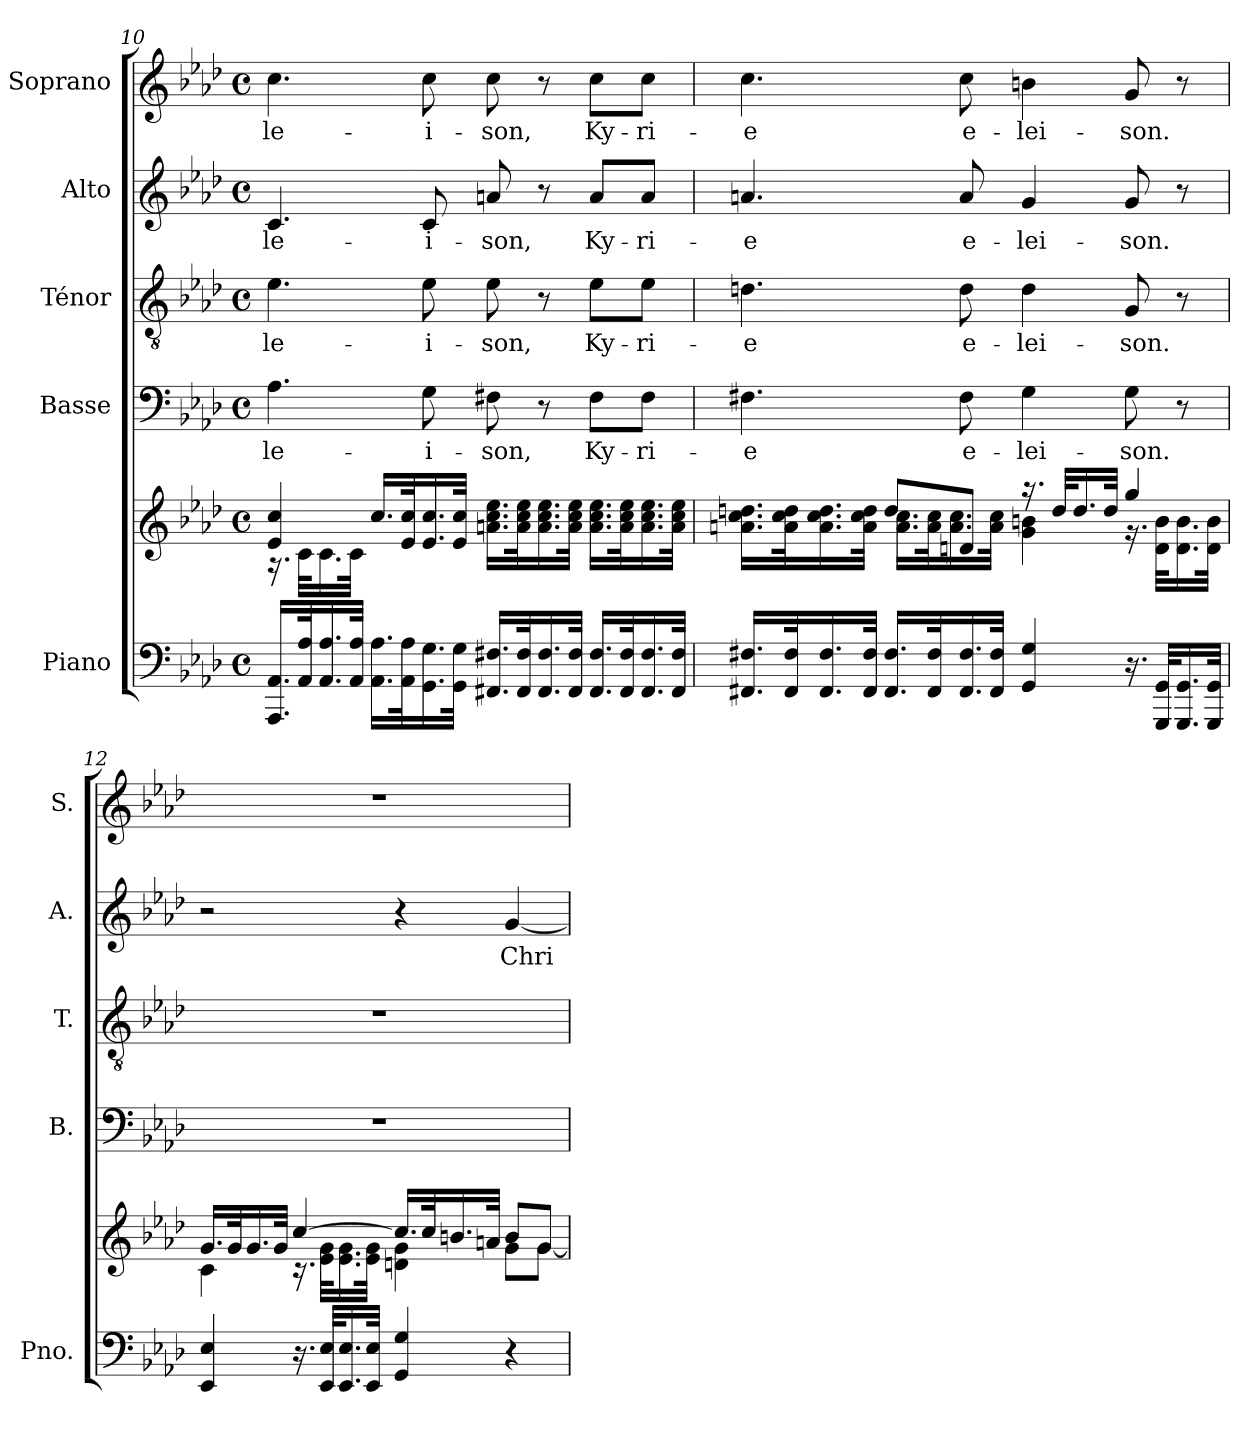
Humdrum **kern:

**kern	**kern	**kern	**text	**kern	**text	**kern	**text	**kern	**text
*part5	*part5	*part4	*part4	*part3	*part3	*part2	*part2	*part1	*part1
*staff6	*staff5	*staff4	*staff4	*staff3	*staff3	*staff2	*staff2	*staff1	*staff1
*I"Piano	*	*I"Basse	*	*I"Ténor	*	*I"Alto	*	*I"Soprano	*
*I'Pno.	*	*I'B.	*	*I'T.	*	*I'A.	*	*I'S.	*
!!LO:LB:g=z
*clefF4	*clefG2	*clefF4	*	*clefGv2	*	*clefG2	*	*clefG2	*
*	*	*	*	*ITrd7c12	*	*	*	*	*
*k[b-e-a-d-]	*k[b-e-a-d-]	*k[b-e-a-d-]	*	*k[b-e-a-d-]	*	*k[b-e-a-d-]	*	*k[b-e-a-d-]	*
*f:	*f:	*f:	*	*f:	*	*f:	*	*f:	*
*M4/4	*M4/4	*M4/4	*	*M4/4	*	*M4/4	*	*M4/4	*
*met(c)	*met(c)	*met(c)	*	*met(c)	*	*met(c)	*	*met(c)	*
=10	=10	=10	=10	=10	=10	=10	=10	=10	=10
*	*^	*	*	*	*	*	*	*	*
!	!	!	!	!LO:LY:b:color=#000000	!	!	!	!	!	!
!	!	!	!	!	!	!LO:LY:b:color=#000000	!	!	!	!
!	!	!	!	!	!	!	!	!LO:LY:b:color=#000000	!	!
!	!	!	!	!	!	!	!	!	!	!LO:LY:b:color=#000000
16.AAA-i/ 16.AA-iLL	4e-i/ 4cci	16.r	4.A-i\	-le-	4.E-i\	-le-	4.ci/	-le-	4.cci\	-le-
32AA-i/ 32A-ik	.	32ci\KLL	.	.	.	.	.	.	.	.
16.AA-i/ 16.A-i	.	16.ci\	.	.	.	.	.	.	.	.
32AA-i/ 32A-iJJk	.	32ci\JJk	.	.	.	.	.	.	.	.
16.AA-i\ 16.A-iLL	16.cci/LL	2.ryy	.	.	.	.	.	.	.	.
32AA-i\ 32A-ik	32e-i/ 32ccik	.	.	.	.	.	.	.	.	.
!	!	!	!	!LO:LY:b:color=#000000	!	!	!	!	!	!
!	!	!	!	!	!	!LO:LY:b:color=#000000	!	!	!	!
!	!	!	!	!	!	!	!	!LO:LY:b:color=#000000	!	!
!	!	!	!	!	!	!	!	!	!	!LO:LY:b:color=#000000
16.GGi\ 16.Gi	16.e-i/ 16.cci	.	8Gi\	-i-	8E-i\	-i-	8ci/	-i-	8cci\	-i-
32GGi\ 32GiJJk	32e-i/ 32cciJJk	.	.	.	.	.	.	.	.	.
!	!	!	!	!LO:LY:b:color=#000000	!	!	!	!	!	!
!	!	!	!	!	!	!LO:LY:b:color=#000000	!	!	!	!
!	!	!	!	!	!	!	!	!LO:LY:b:color=#000000	!	!
!	!	!	!	!	!	!	!	!	!	!LO:LY:b:color=#000000
16.FF#Xi/ 16.F#XiLL	16.ani\ 16.cci 16.ee-iLL	.	8F#Xi\	-son,	8E-i\	-son,	8ani/	-son,	8cci\	-son,
32FF#i/ 32F#ik	32ai\ 32cci 32ee-ik	.	.	.	.	.	.	.	.	.
16.FF#i/ 16.F#i	16.ai\ 16.cci 16.ee-i	.	8r	.	8r	.	8r	.	8r	.
32FF#i/ 32F#iJJk	32ai\ 32cci 32ee-iJJk	.	.	.	.	.	.	.	.	.
!	!	!	!	!LO:LY:b:color=#000000	!	!	!	!	!	!
!	!	!	!	!	!	!LO:LY:b:color=#000000	!	!	!	!
!	!	!	!	!	!	!	!	!LO:LY:b:color=#000000	!	!
!	!	!	!	!	!	!	!	!	!	!LO:LY:b:color=#000000
16.FF#i/ 16.F#iLL	16.ai\ 16.cci 16.ee-iLL	.	8F#i\L	Ky-	8E-i\L	Ky-	8ai/L	Ky-	8cci\L	Ky-
32FF#i/ 32F#ik	32ai\ 32cci 32ee-ik	.	.	.	.	.	.	.	.	.
!	!	!	!	!LO:LY:b:color=#000000	!	!	!	!	!	!
!	!	!	!	!	!	!LO:LY:b:color=#000000	!	!	!	!
!	!	!	!	!	!	!	!	!LO:LY:b:color=#000000	!	!
!	!	!	!	!	!	!	!	!	!	!LO:LY:b:color=#000000
16.FF#i/ 16.F#i	16.ai\ 16.cci 16.ee-i	.	8F#i\J	-ri-	8E-i\J	-ri-	8ai/J	-ri-	8cci\J	-ri-
32FF#i/ 32F#iJJk	32ai\ 32cci 32ee-iJJk	.	.	.	.	.	.	.	.	.
=11	=11	=11	=11	=11	=11	=11	=11	=11	=11	=11
!	!	!	!	!LO:LY:b:color=#000000	!	!	!	!	!	!
!	!	!	!	!	!	!LO:LY:b:color=#000000	!	!	!	!
!	!	!	!	!	!	!	!	!LO:LY:b:color=#000000	!	!
!	!	!	!	!	!	!	!	!	!	!LO:LY:b:color=#000000
16.FF#Xi/ 16.F#XiLL	16.ani\ 16.cci 16.ddniLL	4ryy	4.F#Xi\	-e	4.Dni\	-e	4.ani/	-e	4.cci\	-e
32FF#i/ 32F#ik	32ai\ 32cci 32ddik	.	.	.	.	.	.	.	.	.
16.FF#i/ 16.F#i	16.ai\ 16.cci 16.ddi	.	.	.	.	.	.	.	.	.
32FF#i/ 32F#iJJk	32ai\ 32cci 32ddiJJk	.	.	.	.	.	.	.	.	.
16.FF#i/ 16.F#iLL	8ddi/L	16.ai\ 16.cciLL	.	.	.	.	.	.	.	.
32FF#i/ 32F#ik	.	32ai\ 32ccik	.	.	.	.	.	.	.	.
!	!	!	!	!LO:LY:b:color=#000000	!	!	!	!	!	!
!	!	!	!	!	!	!LO:LY:b:color=#000000	!	!	!	!
!	!	!	!	!	!	!	!	!LO:LY:b:color=#000000	!	!
!	!	!	!	!	!	!	!	!	!	!LO:LY:b:color=#000000
16.FF#i/ 16.F#i	8dni/J	16.ai\ 16.cci	8F#i\	e-	8Di\	e-	8ai/	e-	8cci\	e-
32FF#i/ 32F#iJJk	.	32ai\ 32cciJJk	.	.	.	.	.	.	.	.
!	!	!	!	!LO:LY:b:color=#000000	!	!	!	!	!	!
!	!	!	!	!	!	!LO:LY:b:color=#000000	!	!	!	!
!	!	!	!	!	!	!	!	!LO:LY:b:color=#000000	!	!
!	!	!	!	!	!	!	!	!	!	!LO:LY:b:color=#000000
4GGi/ 4Gi	16.r	4gi\ 4bni	4Gi\	-lei-	4Di\	-lei-	4gi/	-lei-	4bni\	-lei-
.	32ddi/KLL	.	.	.	.	.	.	.	.	.
.	16.ddi/	.	.	.	.	.	.	.	.	.
.	32ddi/JJk	.	.	.	.	.	.	.	.	.
!	!	!	!	!LO:LY:b:color=#000000	!	!	!	!	!	!
!	!	!	!	!	!	!LO:LY:b:color=#000000	!	!	!	!
!	!	!	!	!	!	!	!	!LO:LY:b:color=#000000	!	!
!	!	!	!	!	!	!	!	!	!	!LO:LY:b:color=#000000
16.r	4ggi/	16.r	8Gi\	-son.	8GGi/	-son.	8gi/	-son.	8gi/	-son.
32GGGi/ 32GGiKLL	.	32di\ 32biKLL	.	.	.	.	.	.	.	.
16.GGGi/ 16.GGi	.	16.di\ 16.bi	8r	.	8r	.	8r	.	8r	.
32GGGi/ 32GGiJJk	.	32di\ 32biJJk	.	.	.	.	.	.	.	.
!!LO:PB:g=z
=12	=12	=12	=12	=12	=12	=12	=12	=12	=12	=12
4EE-i/ 4E-i	16.gi/LL	4ci\	1r	.	1r	.	2r	.	1r	.
.	32gi/k	.	.	.	.	.	.	.	.	.
.	16.gi/	.	.	.	.	.	.	.	.	.
.	32gi/JJk	.	.	.	.	.	.	.	.	.
16.r	[>4cci/	16.r	.	.	.	.	.	.	.	.
32EE-i/ 32E-iKLL	.	32e-i\ 32giKLL	.	.	.	.	.	.	.	.
16.EE-i/ 16.E-i	.	16.e-i\ 16.gi	.	.	.	.	.	.	.	.
32EE-i/ 32E-iJJk	.	32e-i\ 32giJJk	.	.	.	.	.	.	.	.
4GGi/ 4Gi	16.cci/LL]	4dni\ 4gi	.	.	.	.	4r	.	.	.
.	32cci/k	.	.	.	.	.	.	.	.	.
.	16.bni/	.	.	.	.	.	.	.	.	.
.	32ani/JJk	.	.	.	.	.	.	.	.	.
!	!	!	!	!	!	!	!	!LO:LY:b:color=#000000	!	!
4r	8bi/L	8gi\L	.	.	.	.	[<4gi/	Chri-	.	.
.	8gi/J	[<8gi\J	.	.	.	.	.	.	.	.
*	*v	*v	*	*	*	*	*	*	*	*
=	=	=	=	=	=	=	=	=	=
*-	*-	*-	*-	*-	*-	*-	*-	*-	*-
